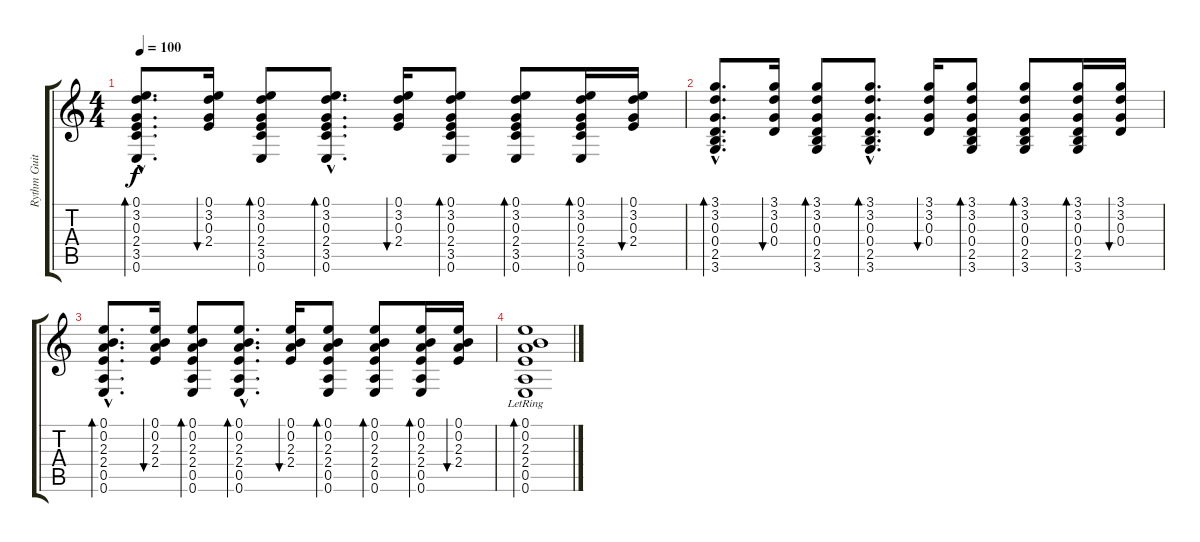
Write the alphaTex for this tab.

\track ("Rythm Guitar" "Rythm Guit") {instrument acousticguitarnylon}
\staff {score tabs}
\tuning (E4 B3 G3 D3 A2 E2) {hide}
\ts (4 4)
\tempo 100
\clef g2
\ks c
(0.1{hac} 3.2{hac} 0.3{hac} 2.4{hac} 3.5{hac} 0.6{hac}).8{d bd 60 dy f} (0.1 3.2 0.3 2.4).16{bu 60} (0.1 3.2 0.3 2.4 3.5 0.6).8{bd 60} (0.1{hac} 3.2{hac} 0.3{hac} 2.4{hac} 3.5{hac} 0.6{hac}).8{d bd 60} (0.1 3.2 0.3 2.4).16{bu 60} (0.1 3.2 0.3 2.4 3.5 0.6).8{bd 60} (0.1 3.2 0.3 2.4 3.5 0.6).8{bd 60} (0.1 3.2 0.3 2.4 3.5 0.6).16{bd 60} (0.1 3.2 0.3 2.4).16{bu 60} |
(3.1{hac} 3.2{hac} 0.3{hac} 0.4{hac} 2.5{hac} 3.6{hac}).8{d bd 60} (3.1 3.2 0.3 0.4).16{bu 60} (3.1 3.2 0.3 0.4 2.5 3.6).8{bd 60} (3.1{hac} 3.2{hac} 0.3{hac} 0.4{hac} 2.5{hac} 3.6{hac}).8{d bd 60} (3.1 3.2 0.3 0.4).16{bu 60} (3.1 3.2 0.3 0.4 2.5 3.6).8{bd 60} (3.1 3.2 0.3 0.4 2.5 3.6).8{bd 60} (3.1 3.2 0.3 0.4 2.5 3.6).16{bd 60} (3.1 3.2 0.3 0.4).16{bu 60} |
(0.1{hac} 0.2{hac} 2.3{hac} 2.4{hac} 0.5{hac} 0.6{hac}).8{d bd 60} (0.1 0.2 2.3 2.4).16{bu 60} (0.1 0.2 2.3 2.4 0.5 0.6).8{bd 60} (0.1{hac} 0.2{hac} 2.3{hac} 2.4{hac} 0.5{hac} 0.6{hac}).8{d bd 60} (0.1 0.2 2.3 2.4).16{bu 60} (0.1 0.2 2.3 2.4 0.5 0.6).8{bd 60} (0.1 0.2 2.3 2.4 0.5 0.6).8{bd 60} (0.1 0.2 2.3 2.4 0.5 0.6).16{bd 60} (0.1 0.2 2.3 2.4).16{bu 60} |
(0.1{lr} 0.2{lr} 2.3{lr} 2.4{lr} 0.5{lr} 0.6{lr}).1{bd 240}
